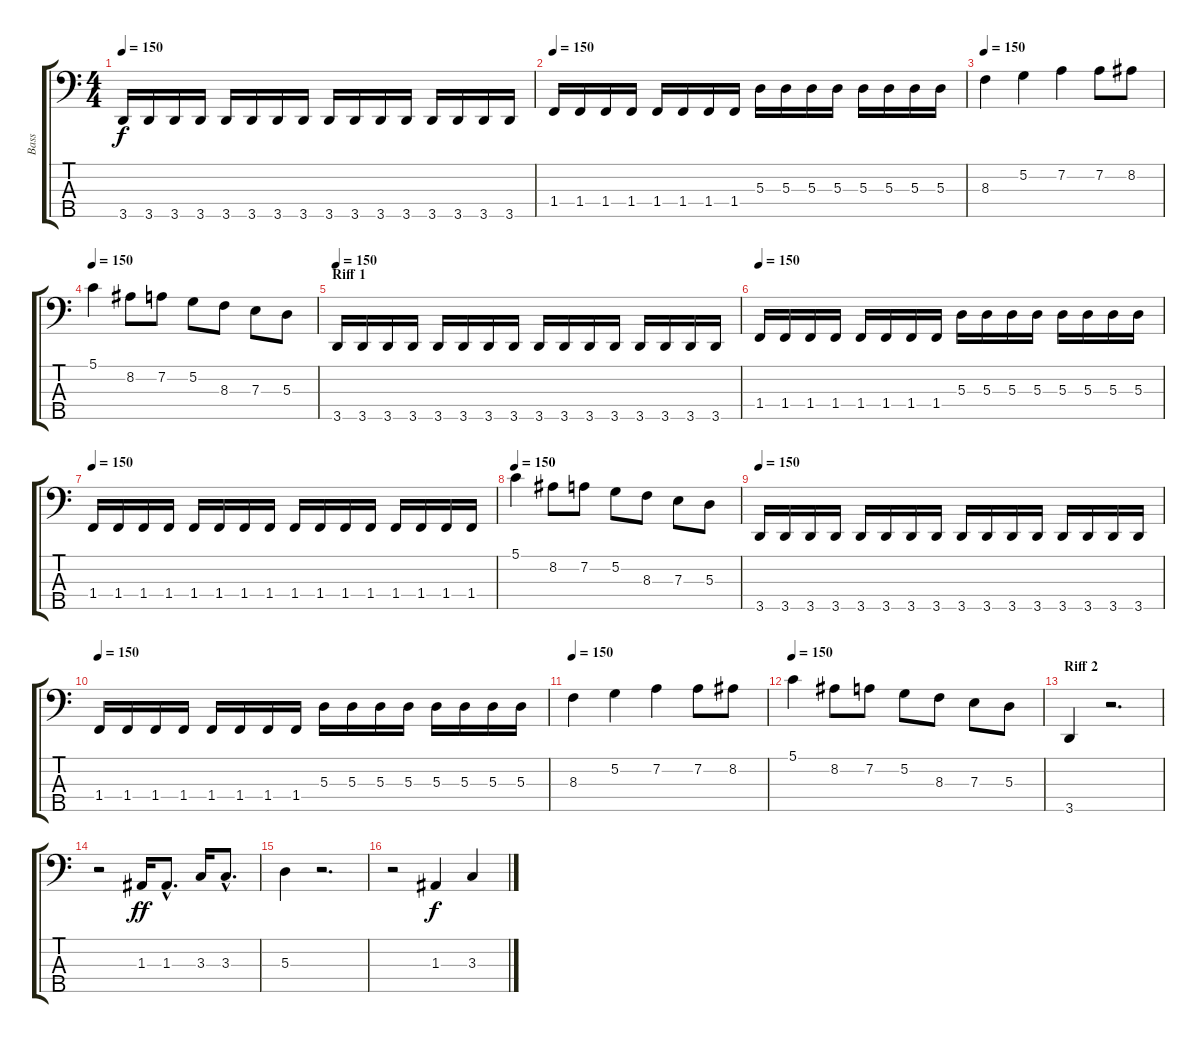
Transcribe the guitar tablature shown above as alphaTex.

\track ("Bass" "Bass") {instrument electricbasspick}
\staff {score tabs}
\tuning (G2 D2 A1 E1 B0) {hide}
\ts (4 4)
\tempo 150
\clef f4
\ks c
3.5.16{dy f} 3.5.16 3.5.16 3.5.16 3.5.16 3.5.16 3.5.16 3.5.16 3.5.16 3.5.16 3.5.16 3.5.16 3.5.16 3.5.16 3.5.16 3.5.16 |
\tempo 150
1.4.16 1.4.16 1.4.16 1.4.16 1.4.16 1.4.16 1.4.16 1.4.16 5.3.16 5.3.16 5.3.16 5.3.16 5.3.16 5.3.16 5.3.16 5.3.16 |
\tempo 150
8.3.4 5.2.4 7.2.4 7.2.8 8.2.8 |
\tempo 150
5.1.4 8.2.8 7.2.8 5.2.8 8.3.8 7.3.8 5.3.8 |
\section ("" "Riff 1")
\tempo 150
3.5.16 3.5.16 3.5.16 3.5.16 3.5.16 3.5.16 3.5.16 3.5.16 3.5.16 3.5.16 3.5.16 3.5.16 3.5.16 3.5.16 3.5.16 3.5.16 |
\tempo 150
1.4.16 1.4.16 1.4.16 1.4.16 1.4.16 1.4.16 1.4.16 1.4.16 5.3.16 5.3.16 5.3.16 5.3.16 5.3.16 5.3.16 5.3.16 5.3.16 |
\tempo 150
1.4.16 1.4.16 1.4.16 1.4.16 1.4.16 1.4.16 1.4.16 1.4.16 1.4.16 1.4.16 1.4.16 1.4.16 1.4.16 1.4.16 1.4.16 1.4.16 |
\tempo 150
5.1.4 8.2.8 7.2.8 5.2.8 8.3.8 7.3.8 5.3.8 |
\tempo 150
3.5.16 3.5.16 3.5.16 3.5.16 3.5.16 3.5.16 3.5.16 3.5.16 3.5.16 3.5.16 3.5.16 3.5.16 3.5.16 3.5.16 3.5.16 3.5.16 |
\tempo 150
1.4.16 1.4.16 1.4.16 1.4.16 1.4.16 1.4.16 1.4.16 1.4.16 5.3.16 5.3.16 5.3.16 5.3.16 5.3.16 5.3.16 5.3.16 5.3.16 |
\tempo 150
8.3.4 5.2.4 7.2.4 7.2.8 8.2.8 |
\tempo 150
5.1.4 8.2.8 7.2.8 5.2.8 8.3.8 7.3.8 5.3.8 |
\section ("" "Riff 2")
3.5.4 r.2{d} |
r.2 1.3.16{dy ff} 1.3{hac}.8{d} 3.3.16 3.3{hac}.8{d} |
5.3.4 r.2{d} |
r.2 1.3.4{dy f} 3.3.4
